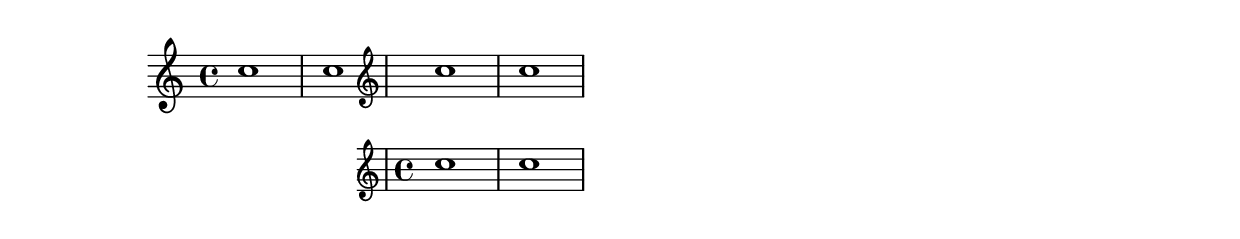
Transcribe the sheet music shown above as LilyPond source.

\version "2.1.7"
% pretty much a duplicate of extra-staff.ly. candidate for merge or delete. -gp

\header { texidoc = "@cindex Ossia
Ossias present alternatives for a piece. They are not
really supported, but can be somewhat faked in lily. "
}

\score {
\notes\relative c'' { c1 c1 <<
	{\clef "treble" c1 c1 }
	\new Staff { c1 c1 }
	>>
}
	\paper {raggedright= ##t}
}

